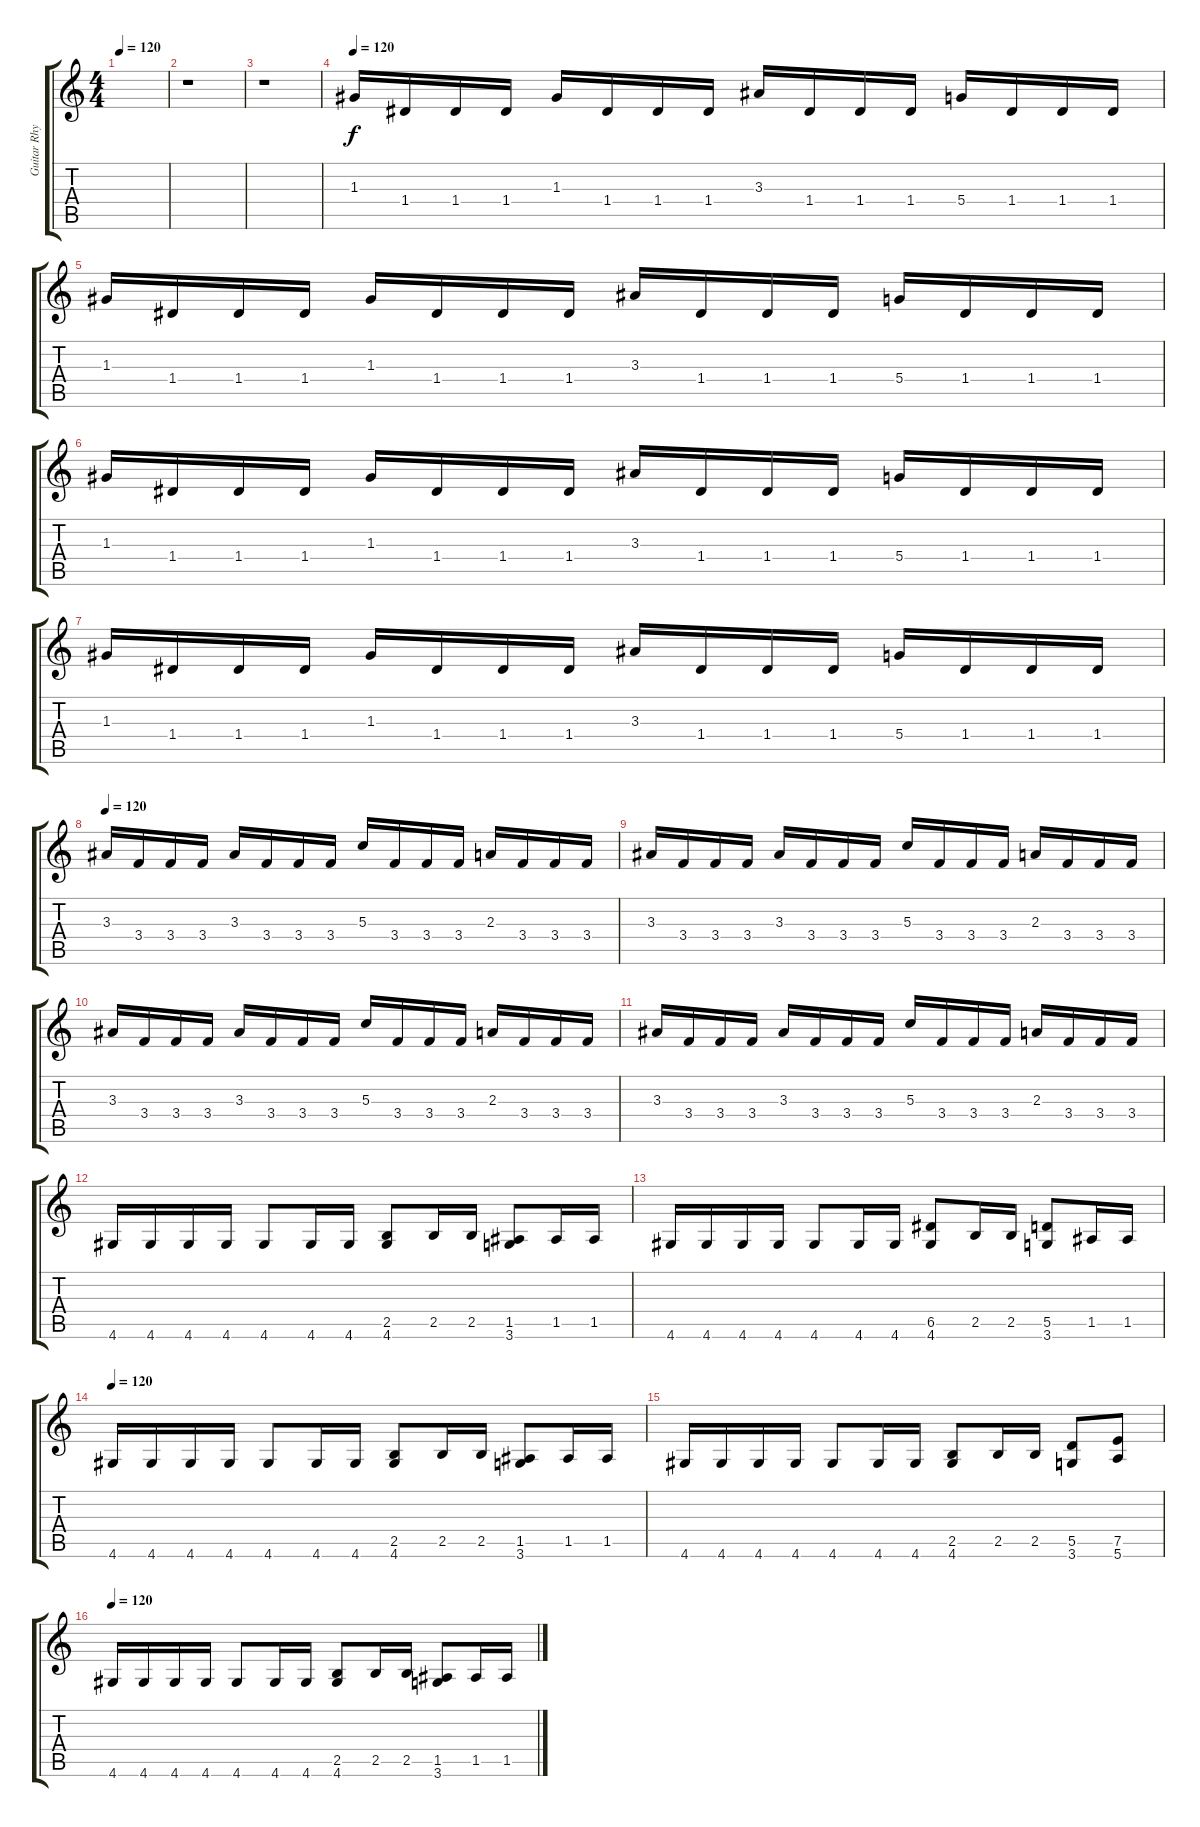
\track ("Guitar Rhythm" "Guitar Rhy") {instrument distortionguitar}
\staff {score tabs}
\tuning (E4 B3 G3 D3 A2 E2) {hide}
\ts (4 4)
\tempo 120
\clef g2
\ks c
|
r.1 |
r.1 |
\tempo 120
1.3.16 1.4.16 1.4.16 1.4.16 1.3.16 1.4.16 1.4.16 1.4.16 3.3.16 1.4.16 1.4.16 1.4.16 5.4.16 1.4.16 1.4.16 1.4.16 |
1.3.16 1.4.16 1.4.16 1.4.16 1.3.16 1.4.16 1.4.16 1.4.16 3.3.16 1.4.16 1.4.16 1.4.16 5.4.16 1.4.16 1.4.16 1.4.16 |
1.3.16 1.4.16 1.4.16 1.4.16 1.3.16 1.4.16 1.4.16 1.4.16 3.3.16 1.4.16 1.4.16 1.4.16 5.4.16 1.4.16 1.4.16 1.4.16 |
1.3.16 1.4.16 1.4.16 1.4.16 1.3.16 1.4.16 1.4.16 1.4.16 3.3.16 1.4.16 1.4.16 1.4.16 5.4.16 1.4.16 1.4.16 1.4.16 |
\tempo 120
3.3.16 3.4.16 3.4.16 3.4.16 3.3.16 3.4.16 3.4.16 3.4.16 5.3.16 3.4.16 3.4.16 3.4.16 2.3.16 3.4.16 3.4.16 3.4.16 |
3.3.16 3.4.16 3.4.16 3.4.16 3.3.16 3.4.16 3.4.16 3.4.16 5.3.16 3.4.16 3.4.16 3.4.16 2.3.16 3.4.16 3.4.16 3.4.16 |
3.3.16 3.4.16 3.4.16 3.4.16 3.3.16 3.4.16 3.4.16 3.4.16 5.3.16 3.4.16 3.4.16 3.4.16 2.3.16 3.4.16 3.4.16 3.4.16 |
3.3.16 3.4.16 3.4.16 3.4.16 3.3.16 3.4.16 3.4.16 3.4.16 5.3.16 3.4.16 3.4.16 3.4.16 2.3.16 3.4.16 3.4.16 3.4.16 |
4.6.16 4.6.16 4.6.16 4.6.16 4.6.8 4.6.16 4.6.16 (2.5 4.6).8 2.5.16 2.5.16 (1.5 3.6).8 1.5.16 1.5.16 |
4.6.16 4.6.16 4.6.16 4.6.16 4.6.8 4.6.16 4.6.16 (6.5 4.6).8 2.5.16 2.5.16 (5.5 3.6).8 1.5.16 1.5.16 |
\tempo 120
4.6.16 4.6.16 4.6.16 4.6.16 4.6.8 4.6.16 4.6.16 (2.5 4.6).8 2.5.16 2.5.16 (1.5 3.6).8 1.5.16 1.5.16 |
4.6.16 4.6.16 4.6.16 4.6.16 4.6.8 4.6.16 4.6.16 (2.5 4.6).8 2.5.16 2.5.16 (5.5 3.6).8 (7.5 5.6).8 |
\tempo 120
4.6.16 4.6.16 4.6.16 4.6.16 4.6.8 4.6.16 4.6.16 (2.5 4.6).8 2.5.16 2.5.16 (1.5 3.6).8 1.5.16 1.5.16
